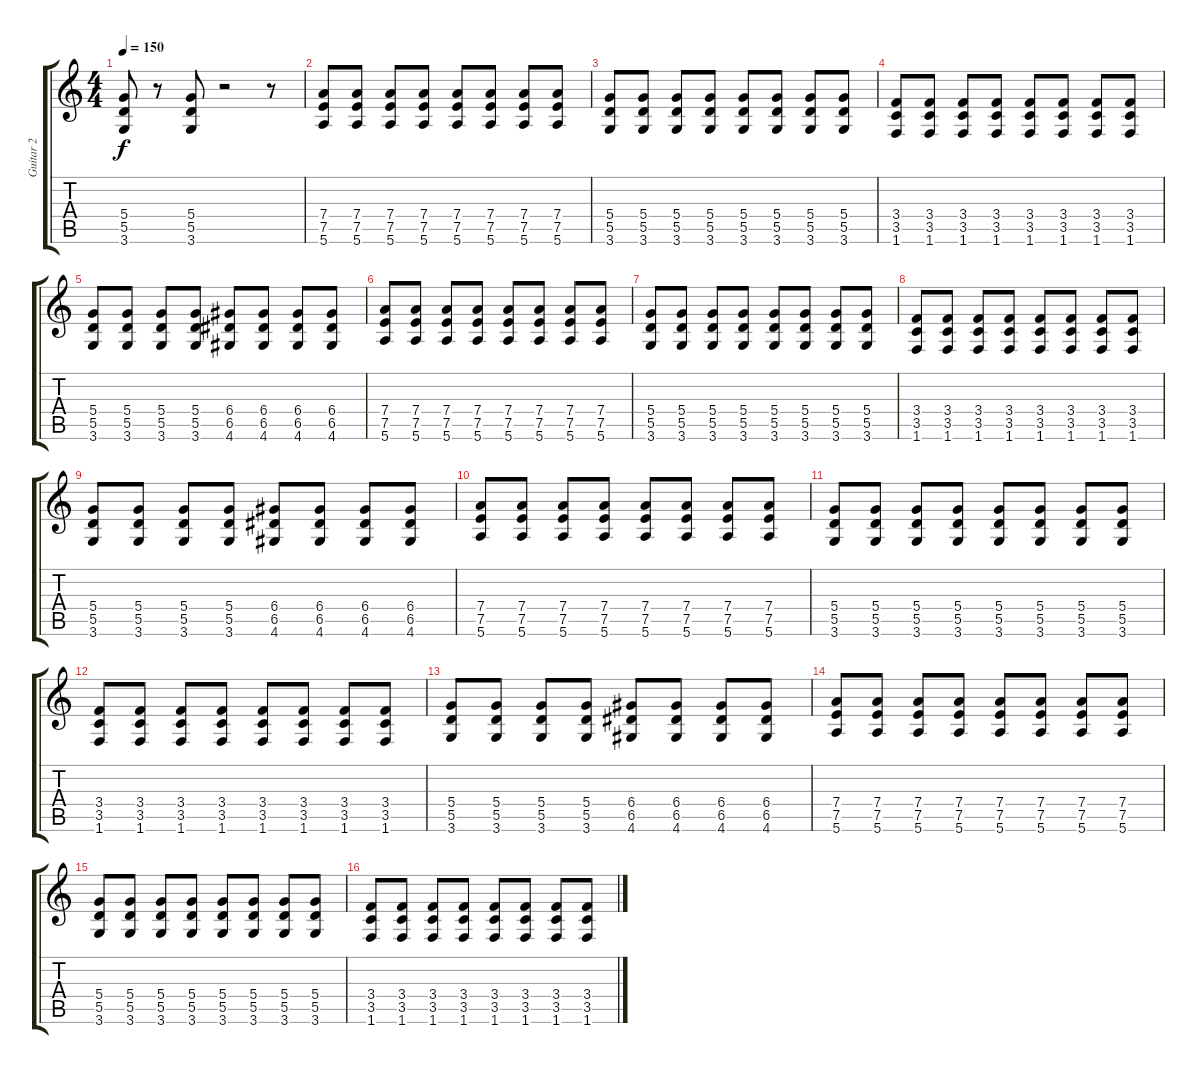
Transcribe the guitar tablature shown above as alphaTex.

\track ("Guitar 2" "Guitar 2") {instrument overdrivenguitar}
\staff {score tabs}
\tuning (E4 B3 G3 D3 A2 E2) {hide}
\ts (4 4)
\tempo 150
\clef g2
\ks c
(5.4 5.5 3.6).8{dy f} r.8 (5.4 5.5 3.6).8 r.2 r.8 |
(7.4 7.5 5.6).8 (7.4 7.5 5.6).8 (7.4 7.5 5.6).8 (7.4 7.5 5.6).8 (7.4 7.5 5.6).8 (7.4 7.5 5.6).8 (7.4 7.5 5.6).8 (7.4 7.5 5.6).8 |
(5.4 5.5 3.6).8 (5.4 5.5 3.6).8 (5.4 5.5 3.6).8 (5.4 5.5 3.6).8 (5.4 5.5 3.6).8 (5.4 5.5 3.6).8 (5.4 5.5 3.6).8 (5.4 5.5 3.6).8 |
(3.4 3.5 1.6).8 (3.4 3.5 1.6).8 (3.4 3.5 1.6).8 (3.4 3.5 1.6).8 (3.4 3.5 1.6).8 (3.4 3.5 1.6).8 (3.4 3.5 1.6).8 (3.4 3.5 1.6).8 |
(5.4 5.5 3.6).8 (5.4 5.5 3.6).8 (5.4 5.5 3.6).8 (5.4 5.5 3.6).8 (6.4 6.5 4.6).8 (6.4 6.5 4.6).8 (6.4 6.5 4.6).8 (6.4 6.5 4.6).8 |
(7.4 7.5 5.6).8 (7.4 7.5 5.6).8 (7.4 7.5 5.6).8 (7.4 7.5 5.6).8 (7.4 7.5 5.6).8 (7.4 7.5 5.6).8 (7.4 7.5 5.6).8 (7.4 7.5 5.6).8 |
(5.4 5.5 3.6).8 (5.4 5.5 3.6).8 (5.4 5.5 3.6).8 (5.4 5.5 3.6).8 (5.4 5.5 3.6).8 (5.4 5.5 3.6).8 (5.4 5.5 3.6).8 (5.4 5.5 3.6).8 |
(3.4 3.5 1.6).8 (3.4 3.5 1.6).8 (3.4 3.5 1.6).8 (3.4 3.5 1.6).8 (3.4 3.5 1.6).8 (3.4 3.5 1.6).8 (3.4 3.5 1.6).8 (3.4 3.5 1.6).8 |
(5.4 5.5 3.6).8 (5.4 5.5 3.6).8 (5.4 5.5 3.6).8 (5.4 5.5 3.6).8 (6.4 6.5 4.6).8 (6.4 6.5 4.6).8 (6.4 6.5 4.6).8 (6.4 6.5 4.6).8 |
(7.4 7.5 5.6).8 (7.4 7.5 5.6).8 (7.4 7.5 5.6).8 (7.4 7.5 5.6).8 (7.4 7.5 5.6).8 (7.4 7.5 5.6).8 (7.4 7.5 5.6).8 (7.4 7.5 5.6).8 |
(5.4 5.5 3.6).8 (5.4 5.5 3.6).8 (5.4 5.5 3.6).8 (5.4 5.5 3.6).8 (5.4 5.5 3.6).8 (5.4 5.5 3.6).8 (5.4 5.5 3.6).8 (5.4 5.5 3.6).8 |
(3.4 3.5 1.6).8 (3.4 3.5 1.6).8 (3.4 3.5 1.6).8 (3.4 3.5 1.6).8 (3.4 3.5 1.6).8 (3.4 3.5 1.6).8 (3.4 3.5 1.6).8 (3.4 3.5 1.6).8 |
(5.4 5.5 3.6).8 (5.4 5.5 3.6).8 (5.4 5.5 3.6).8 (5.4 5.5 3.6).8 (6.4 6.5 4.6).8 (6.4 6.5 4.6).8 (6.4 6.5 4.6).8 (6.4 6.5 4.6).8 |
(7.4 7.5 5.6).8 (7.4 7.5 5.6).8 (7.4 7.5 5.6).8 (7.4 7.5 5.6).8 (7.4 7.5 5.6).8 (7.4 7.5 5.6).8 (7.4 7.5 5.6).8 (7.4 7.5 5.6).8 |
(5.4 5.5 3.6).8 (5.4 5.5 3.6).8 (5.4 5.5 3.6).8 (5.4 5.5 3.6).8 (5.4 5.5 3.6).8 (5.4 5.5 3.6).8 (5.4 5.5 3.6).8 (5.4 5.5 3.6).8 |
(3.4 3.5 1.6).8 (3.4 3.5 1.6).8 (3.4 3.5 1.6).8 (3.4 3.5 1.6).8 (3.4 3.5 1.6).8 (3.4 3.5 1.6).8 (3.4 3.5 1.6).8 (3.4 3.5 1.6).8
